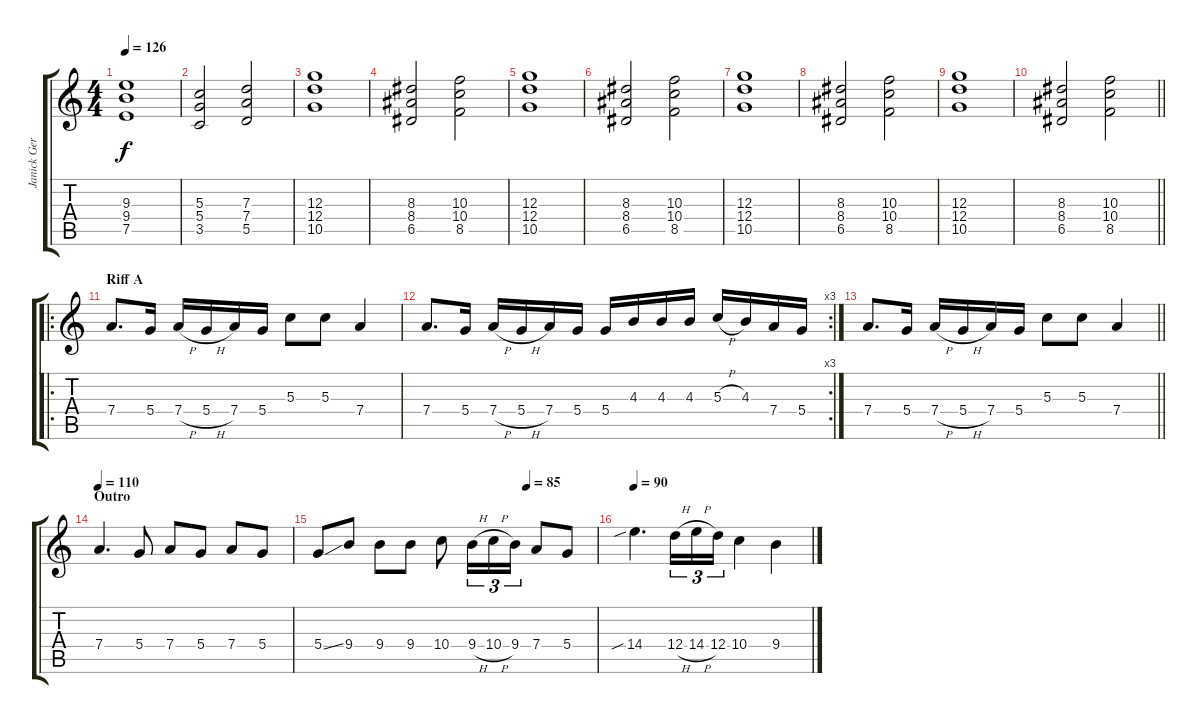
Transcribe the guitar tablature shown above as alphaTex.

\track ("Janick Gers" "Janick Ger") {instrument distortionguitar}
\staff {score tabs}
\tuning (E4 B3 G3 D3 A2 E2) {hide}
\ts (4 4)
\tempo 126
\clef g2
\ks c
(9.3 9.4 7.5).1{dy f} |
(5.3 5.4 3.5).2 (7.3 7.4 5.5).2 |
(12.3 12.4 10.5).1 |
(8.3 8.4 6.5).2 (10.3 10.4 8.5).2 |
(12.3 12.4 10.5).1 |
(8.3 8.4 6.5).2 (10.3 10.4 8.5).2 |
(12.3 12.4 10.5).1 |
(8.3 8.4 6.5).2 (10.3 10.4 8.5).2 |
(12.3 12.4 10.5).1 |
\barLineRight lightlight
(8.3 8.4 6.5).2 (10.3 10.4 8.5).2 |
\ro
\section ("" "Riff A")
7.4.8{d} 5.4.16 7.4{h}.16 5.4{h}.16 7.4.16 5.4.16 5.3.8 5.3.8 7.4.4 |
\rc 3
7.4.8{d} 5.4.16 7.4{h}.16 5.4{h}.16 7.4.16 5.4.16 5.4.16 4.3.16 4.3.16 4.3.16 5.3{h}.16 4.3.16 7.4.16 5.4.16 |
\barLineRight lightlight
7.4.8{d} 5.4.16 7.4{h}.16 5.4{h}.16 7.4.16 5.4.16 5.3.8 5.3.8 7.4.4 |
\section ("" "Outro")
\tempo 110
7.4.4{d} 5.4.8 7.4.8 5.4.8 7.4.8 5.4.8 |
\tempo (85 0.75)
5.4{ss}.8 9.4.8 9.4.8 9.4.8 10.4.8 9.4{h}.16{tu (3 2)} 10.4{h}.16{tu (3 2)} 9.4.16{tu (3 2)} 7.4.8 5.4.8 |
\tempo 90
14.4{sib}.4{d} 12.4{h}.16{tu (3 2)} 14.4{h}.16{tu (3 2)} 12.4.16{tu (3 2)} 10.4.4 9.4.4
